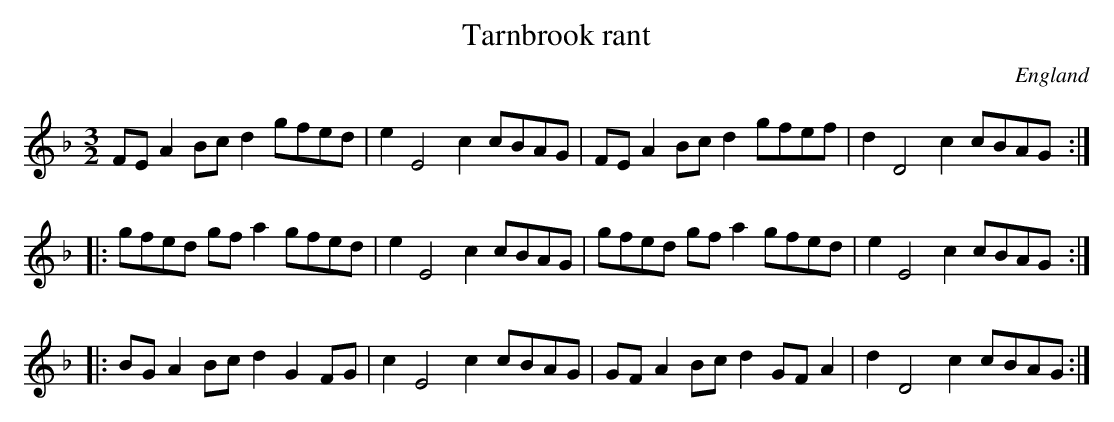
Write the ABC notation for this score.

X:1
T:Tarnbrook rant
L:1/8
M:3/2
O:England
K:D minor
FEA2 Bcd2 gfed | e2E4 c2cBAG |\
FEA2 Bcd2 gfef | d2D4 c2cBAG :|
|:gfed gfa2 gfed | e2E4 c2cBAG |\
gfed gfa2 gfed | e2E4 c2cBAG :|
|:BGA2 Bcd2 G2FG | c2E4 c2 cBAG |\
GFA2 Bcd2 GFA2 | d2D4 c2cBAG:|
